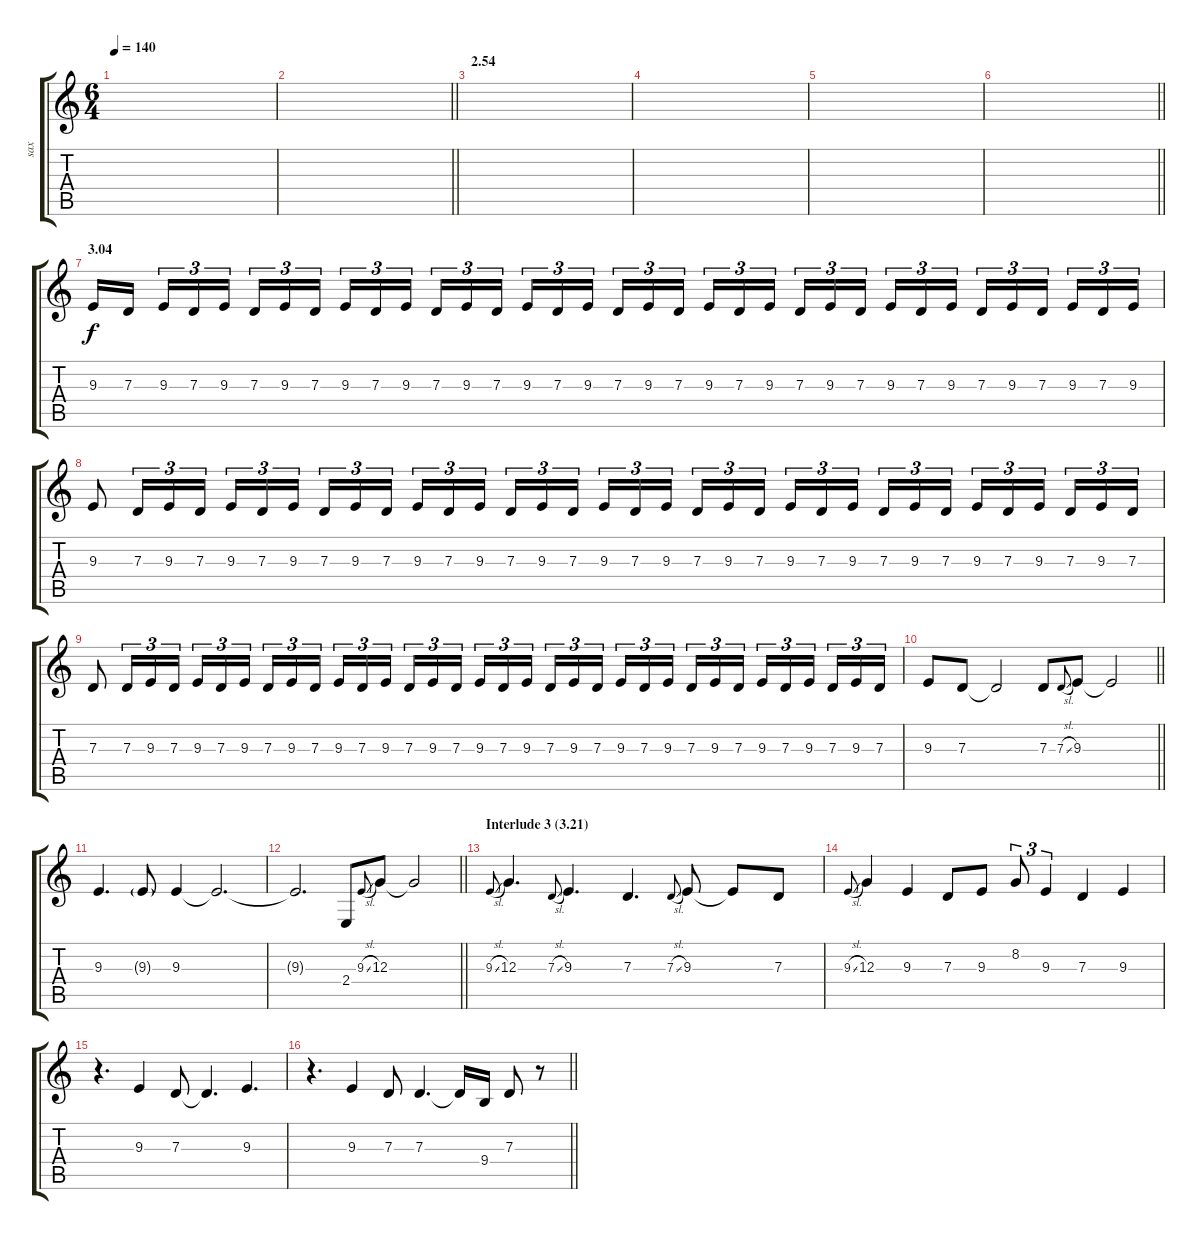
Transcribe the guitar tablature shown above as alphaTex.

\track ("sax" "sax") {instrument altosax}
\staff {score tabs}
\tuning (E4 B3 G3 D3 A2 E2) {hide}
\ts (6 4)
\tempo 140
\clef g2
\ks c
|
\barLineRight lightlight
|
\section ("" "2.54")
|
|
|
\barLineRight lightlight
|
\section ("" "3.04")
9.3.16 7.3.16{beam splitsecondary} 9.3.16{tu (3 2)} 7.3.16{tu (3 2)} 9.3.16{tu (3 2) beam splitsecondary} 7.3.16{tu (3 2)} 9.3.16{tu (3 2)} 7.3.16{tu (3 2) beam splitsecondary} 9.3.16{tu (3 2)} 7.3.16{tu (3 2)} 9.3.16{tu (3 2) beam splitsecondary} 7.3.16{tu (3 2)} 9.3.16{tu (3 2)} 7.3.16{tu (3 2) beam splitsecondary} 9.3.16{tu (3 2)} 7.3.16{tu (3 2)} 9.3.16{tu (3 2)} 7.3.16{tu (3 2)} 9.3.16{tu (3 2)} 7.3.16{tu (3 2) beam splitsecondary} 9.3.16{tu (3 2)} 7.3.16{tu (3 2)} 9.3.16{tu (3 2) beam splitsecondary} 7.3.16{tu (3 2)} 9.3.16{tu (3 2)} 7.3.16{tu (3 2) beam splitsecondary} 9.3.16{tu (3 2)} 7.3.16{tu (3 2)} 9.3.16{tu (3 2) beam splitsecondary} 7.3.16{tu (3 2)} 9.3.16{tu (3 2)} 7.3.16{tu (3 2) beam splitsecondary} 9.3.16{tu (3 2)} 7.3.16{tu (3 2)} 9.3.16{tu (3 2)} |
9.3.8 7.3.16{tu (3 2)} 9.3.16{tu (3 2)} 7.3.16{tu (3 2) beam splitsecondary} 9.3.16{tu (3 2)} 7.3.16{tu (3 2)} 9.3.16{tu (3 2) beam splitsecondary} 7.3.16{tu (3 2)} 9.3.16{tu (3 2)} 7.3.16{tu (3 2) beam splitsecondary} 9.3.16{tu (3 2)} 7.3.16{tu (3 2)} 9.3.16{tu (3 2) beam splitsecondary} 7.3.16{tu (3 2)} 9.3.16{tu (3 2)} 7.3.16{tu (3 2)} 9.3.16{tu (3 2)} 7.3.16{tu (3 2)} 9.3.16{tu (3 2) beam splitsecondary} 7.3.16{tu (3 2)} 9.3.16{tu (3 2)} 7.3.16{tu (3 2) beam splitsecondary} 9.3.16{tu (3 2)} 7.3.16{tu (3 2)} 9.3.16{tu (3 2) beam splitsecondary} 7.3.16{tu (3 2)} 9.3.16{tu (3 2)} 7.3.16{tu (3 2) beam splitsecondary} 9.3.16{tu (3 2)} 7.3.16{tu (3 2)} 9.3.16{tu (3 2) beam splitsecondary} 7.3.16{tu (3 2)} 9.3.16{tu (3 2)} 7.3.16{tu (3 2)} |
7.3.8 7.3.16{tu (3 2)} 9.3.16{tu (3 2)} 7.3.16{tu (3 2) beam splitsecondary} 9.3.16{tu (3 2)} 7.3.16{tu (3 2)} 9.3.16{tu (3 2) beam splitsecondary} 7.3.16{tu (3 2)} 9.3.16{tu (3 2)} 7.3.16{tu (3 2) beam splitsecondary} 9.3.16{tu (3 2)} 7.3.16{tu (3 2)} 9.3.16{tu (3 2) beam splitsecondary} 7.3.16{tu (3 2)} 9.3.16{tu (3 2)} 7.3.16{tu (3 2)} 9.3.16{tu (3 2)} 7.3.16{tu (3 2)} 9.3.16{tu (3 2) beam splitsecondary} 7.3.16{tu (3 2)} 9.3.16{tu (3 2)} 7.3.16{tu (3 2) beam splitsecondary} 9.3.16{tu (3 2)} 7.3.16{tu (3 2)} 9.3.16{tu (3 2) beam splitsecondary} 7.3.16{tu (3 2)} 9.3.16{tu (3 2)} 7.3.16{tu (3 2) beam splitsecondary} 9.3.16{tu (3 2)} 7.3.16{tu (3 2)} 9.3.16{tu (3 2) beam splitsecondary} 7.3.16{tu (3 2)} 9.3.16{tu (3 2)} 7.3.16{tu (3 2)} |
\barLineRight lightlight
9.3.8 7.3.8 7.3{t}.2 7.3.8 7.3{sl}.8{gr onbeat} 9.3.8 9.3{t}.2 |
9.3.4{d} 9.3{g}.8 9.3.4 9.3{t}.2{d} |
\barLineRight lightlight
9.3{t}.2{d} 2.4.8 9.3{sl}.8{gr onbeat} 12.3.8 12.3{t}.2 |
\section ("" "Interlude 3 (3.21)")
9.3{sl}.8{gr onbeat} 12.3.4{d} 7.3{sl}.8{gr onbeat} 9.3.4{d} 7.3.4{d} 7.3{sl}.8{gr onbeat} 9.3.8 9.3{t}.8 7.3.8 |
9.3{sl}.8{gr onbeat} 12.3.4 9.3.4 7.3.8 9.3.8 8.2.8{tu (3 2)} 9.3.4{tu (3 2)} 7.3.4 9.3.4 |
r.4{d} 9.3.4 7.3.8 7.3{t}.4{d} 9.3.4{d} |
\barLineRight lightlight
r.4{d} 9.3.4 7.3.8 7.3.4{d} 7.3{t}.16 9.4.16 7.3.8 r.8
